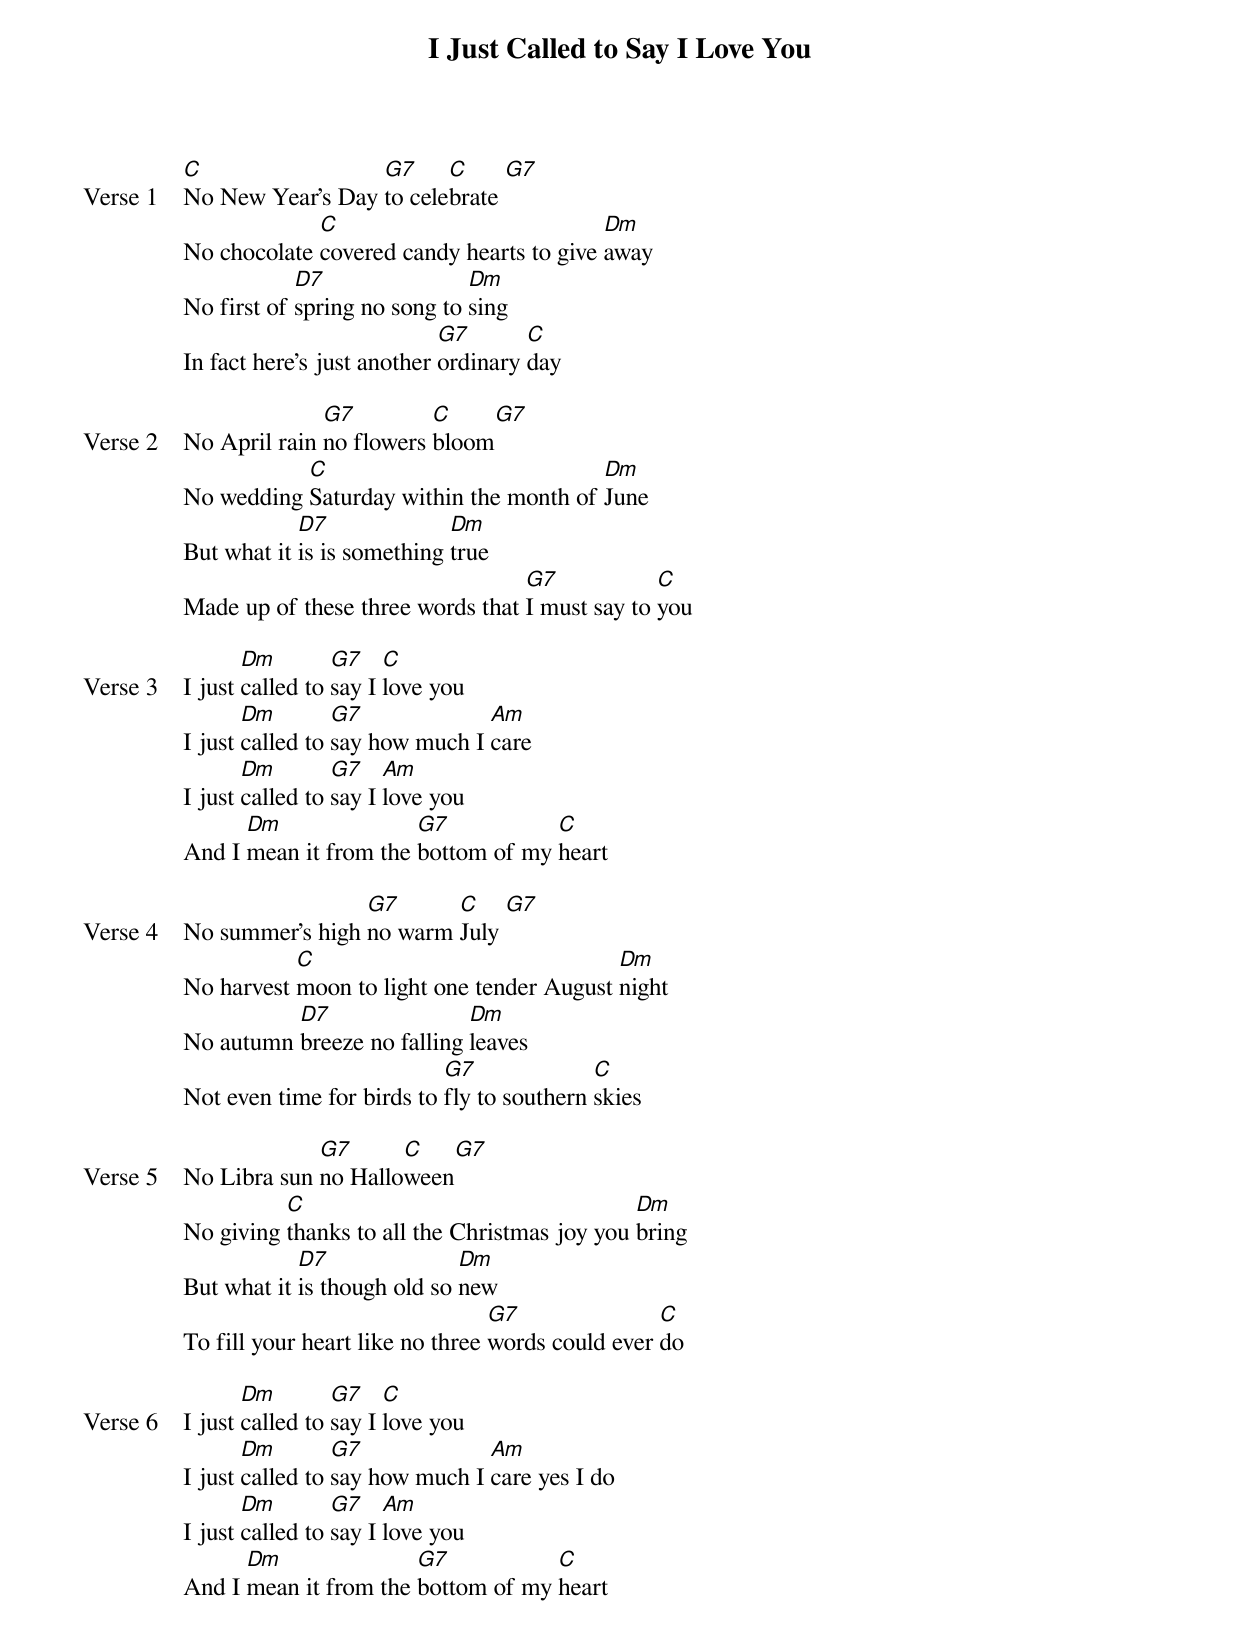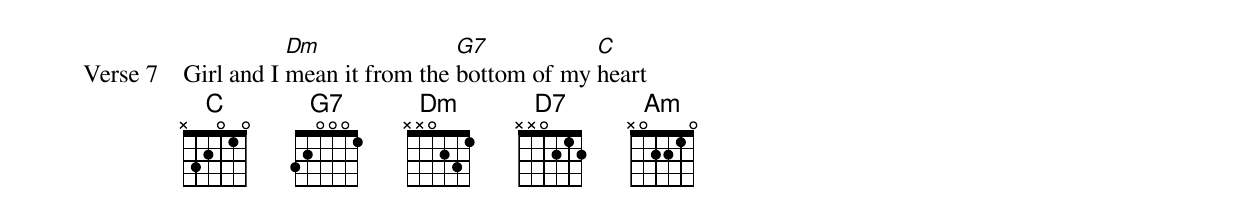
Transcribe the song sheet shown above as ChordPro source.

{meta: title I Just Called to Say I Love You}
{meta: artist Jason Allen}
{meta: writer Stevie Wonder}

{start_of_verse: Verse 1}
[C]No New Year's Day [G7]to cele[C]brate [G7]
No chocolate [C]covered candy hearts to give [Dm]away
No first of [D7]spring no song to [Dm]sing
In fact here's just another [G7]ordinary [C]day
{end_of_verse}

{start_of_verse: Verse 2}
No April rain [G7]no flowers [C]bloom[G7]
No wedding [C]Saturday within the month of [Dm]June
But what it [D7]is is something [Dm]true
Made up of these three words that [G7]I must say to [C]you
{end_of_verse}

{start_of_verse: Verse 3}
I just [Dm]called to [G7]say I [C]love you
I just [Dm]called to [G7]say how much I [Am]care
I just [Dm]called to [G7]say I [Am]love you
And I [Dm]mean it from the [G7]bottom of my [C]heart
{end_of_verse}

{start_of_verse: Verse 4}
No summer's high [G7]no warm [C]July [G7]
No harvest [C]moon to light one tender August [Dm]night
No autumn [D7]breeze no falling [Dm]leaves
Not even time for birds to [G7]fly to southern [C]skies
{end_of_verse}

{start_of_verse: Verse 5}
No Libra sun [G7]no Hallo[C]ween[G7]
No giving [C]thanks to all the Christmas joy you [Dm]bring
But what it [D7]is though old so [Dm]new
To fill your heart like no three [G7]words could ever [C]do
{end_of_verse}

{start_of_verse: Verse 6}
I just [Dm]called to [G7]say I [C]love you
I just [Dm]called to [G7]say how much I [Am]care yes I do
I just [Dm]called to [G7]say I [Am]love you
And I [Dm]mean it from the [G7]bottom of my [C]heart
{end_of_verse}

{start_of_verse: Verse 7}
Girl and I [Dm]mean it from the [G7]bottom of my [C]heart
{end_of_verse}
